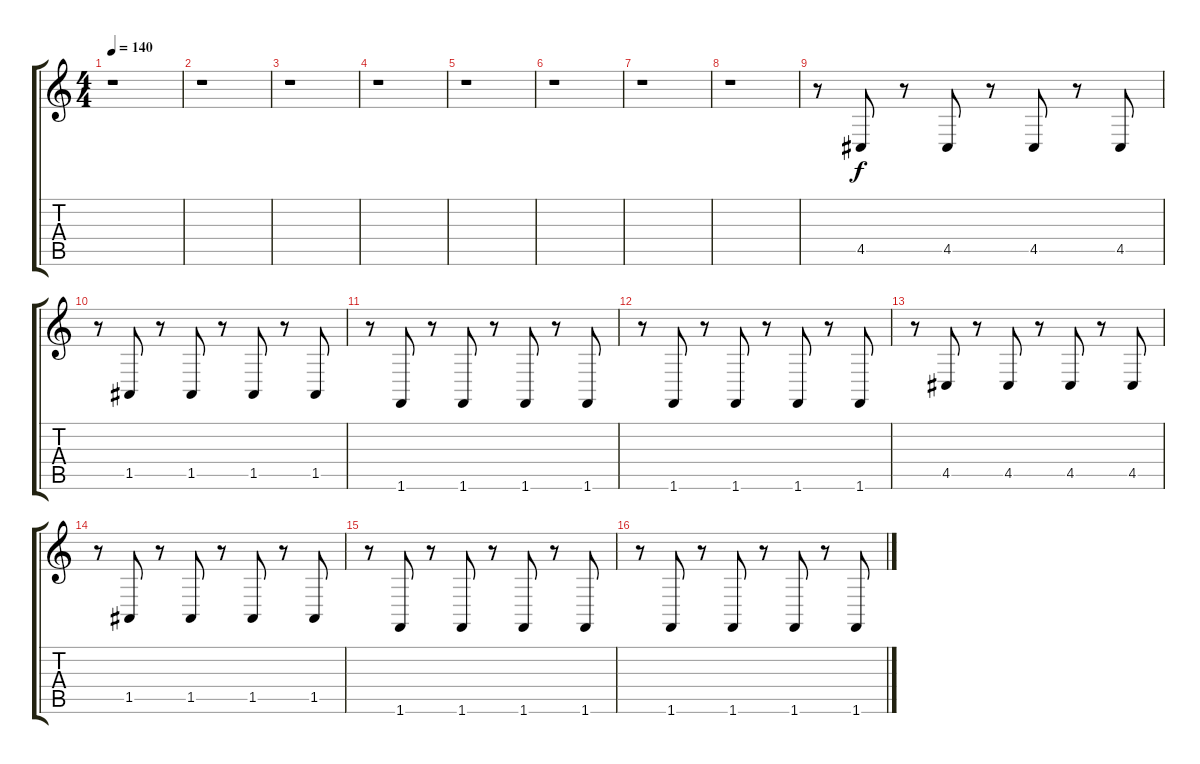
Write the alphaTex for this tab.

\track "" {instrument lead8bassandlead}
\staff {score tabs}
\tuning (E4 B3 G3 D3 A2 E2) {hide}
\ts (4 4)
\tempo 140
\clef g2
\ks c
r.1{dy f} |
r.1 |
r.1 |
r.1 |
r.1 |
r.1 |
r.1 |
r.1 |
r.8 4.5.8 r.8 4.5.8 r.8 4.5.8 r.8 4.5.8 |
r.8 1.5.8 r.8 1.5.8 r.8 1.5.8 r.8 1.5.8 |
r.8 1.6.8 r.8 1.6.8 r.8 1.6.8 r.8 1.6.8 |
r.8 1.6.8 r.8 1.6.8 r.8 1.6.8 r.8 1.6.8 |
r.8 4.5.8 r.8 4.5.8 r.8 4.5.8 r.8 4.5.8 |
r.8 1.5.8 r.8 1.5.8 r.8 1.5.8 r.8 1.5.8 |
r.8 1.6.8 r.8 1.6.8 r.8 1.6.8 r.8 1.6.8 |
r.8 1.6.8 r.8 1.6.8 r.8 1.6.8 r.8 1.6.8
